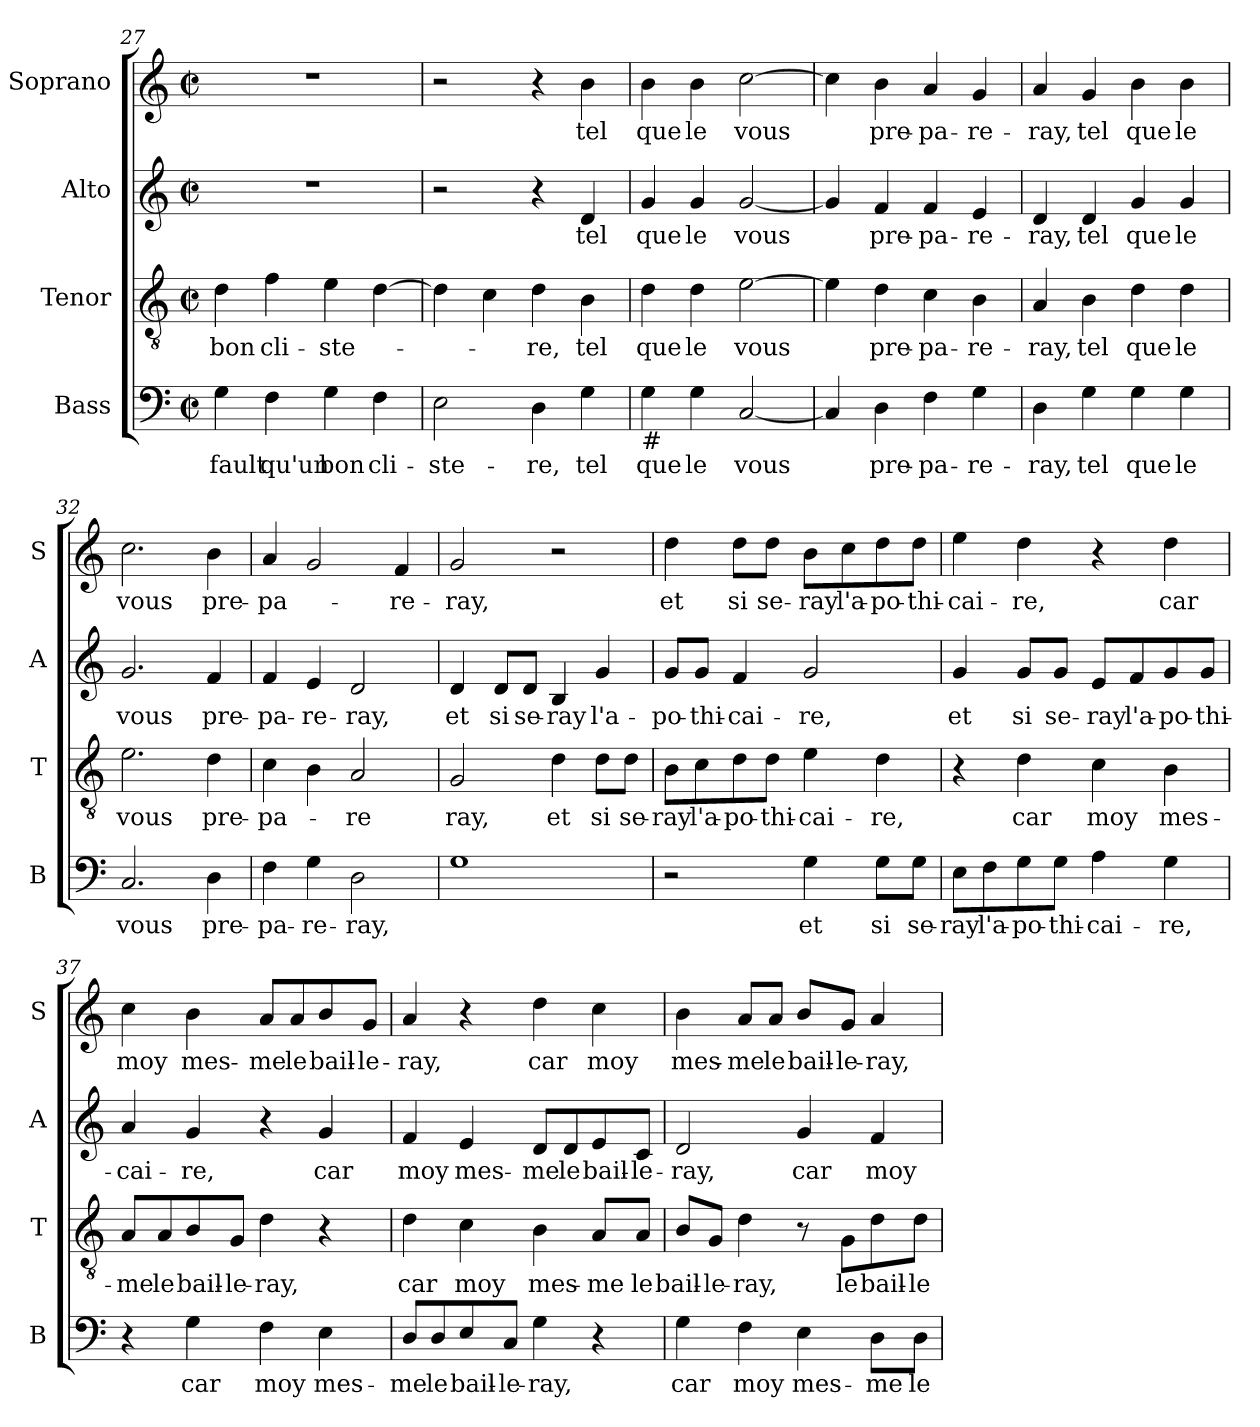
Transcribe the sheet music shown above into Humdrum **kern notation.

**kern	**text	**kern	**text	**kern	**text	**kern	**text
*part4	*part4	*part3	*part3	*part2	*part2	*part1	*part1
*staff4	*staff4	*staff3	*staff3	*staff2	*staff2	*staff1	*staff1
*I"Bass	*	*I"Tenor	*	*I"Alto	*	*I"Soprano	*
*I'B	*	*I'T	*	*I'A	*	*I'S	*
*clefF4	*	*clefGv2	*	*clefG2	*	*clefG2	*
*k[]	*	*k[]	*	*k[]	*	*k[]	*
*C:	*	*C:	*	*C:	*	*C:	*
*M2/2	*	*M2/2	*	*M2/2	*	*M2/2	*
*met(c|)	*	*met(c|)	*	*met(c|)	*	*met(c|)	*
=27	=27	=27	=27	=27	=27	=27	=27
!	!LO:LY:b	!	!LO:LY:b	!	!	!	!
4G\	fault	4d\	bon	1r	.	1r	.
!	!LO:LY:b	!	!LO:LY:b	!	!	!	!
4F\	qu'un	4f\	cli-	.	.	.	.
!	!LO:LY:b	!	!LO:LY:b	!	!	!	!
4G\	bon	4e\	-ste-	.	.	.	.
!	!LO:LY:b	!	!	!	!	!	!
4F\	cli-	[4d\	.	.	.	.	.
=28	=28	=28	=28	=28	=28	=28	=28
!	!LO:LY:b	!	!	!	!	!	!
2E\	-ste-	4d\]	.	2r	.	2r	.
.	.	4c\	.	.	.	.	.
!	!LO:LY:b	!	!LO:LY:b	!	!	!	!
4D\	-re,	4d\	-re,	4r	.	4r	.
!	!LO:LY:b	!	!LO:LY:b	!	!LO:LY:b	!	!LO:LY:b
4G\	tel	4B\	tel	4d/	tel	4b\	tel
=29	=29	=29	=29	=29	=29	=29	=29
!LO:TX:b:t=#	!	!	!	!	!	!	!
!	!LO:LY:b	!	!LO:LY:b	!	!LO:LY:b	!	!LO:LY:b
4G\	que	4d\	que	4g/	que	4b\	que
!	!LO:LY:b	!	!LO:LY:b	!	!LO:LY:b	!	!LO:LY:b
4G\	le	4d\	le	4g/	le	4b\	le
!	!LO:LY:b	!	!LO:LY:b	!	!LO:LY:b	!	!LO:LY:b
[2C/	vous	[2e\	vous	[2g/	vous	[2cc\	vous
=30	=30	=30	=30	=30	=30	=30	=30
4C/]	.	4e\]	.	4g/]	.	4cc\]	.
!	!LO:LY:b	!	!LO:LY:b	!	!LO:LY:b	!	!LO:LY:b
4D\	pre-	4d\	pre-	4f/	pre-	4b\	pre-
!	!LO:LY:b	!	!LO:LY:b	!	!LO:LY:b	!	!LO:LY:b
4F\	-pa-	4c\	-pa-	4f/	-pa-	4a/	-pa-
!	!LO:LY:b	!	!LO:LY:b	!	!LO:LY:b	!	!LO:LY:b
4G\	-re-	4B\	-re-	4e/	-re-	4g/	-re-
!!LO:LB:g=z
=31	=31	=31	=31	=31	=31	=31	=31
!	!LO:LY:b	!	!LO:LY:b	!	!LO:LY:b	!	!LO:LY:b
4D\	-ray,	4A/	-ray,	4d/	-ray,	4a/	-ray,
!	!LO:LY:b	!	!LO:LY:b	!	!LO:LY:b	!	!LO:LY:b
4G\	tel	4B\	tel	4d/	tel	4g/	tel
!	!LO:LY:b	!	!LO:LY:b	!	!LO:LY:b	!	!LO:LY:b
4G\	que	4d\	que	4g/	que	4b\	que
!	!LO:LY:b	!	!LO:LY:b	!	!LO:LY:b	!	!LO:LY:b
4G\	le	4d\	le	4g/	le	4b\	le
=32	=32	=32	=32	=32	=32	=32	=32
!	!LO:LY:b	!	!LO:LY:b	!	!LO:LY:b	!	!LO:LY:b
2.C/	vous	2.e\	vous	2.g/	vous	2.cc\	vous
!	!LO:LY:b	!	!LO:LY:b	!	!LO:LY:b	!	!LO:LY:b
4D\	pre-	4d\	pre-	4f/	pre-	4b\	pre-
=33	=33	=33	=33	=33	=33	=33	=33
!	!LO:LY:b	!	!LO:LY:b	!	!LO:LY:b	!	!LO:LY:b
4F\	-pa-	4c\	-pa-	4f/	-pa-	4a/	-pa-
!	!LO:LY:b	!	!	!	!LO:LY:b	!	!
4G\	-re-	4B\	.	4e/	-re-	2g/	.
!	!LO:LY:b	!	!LO:LY:b	!	!LO:LY:b	!	!
2D\	-ray,	2A/	-re	2d/	-ray,	.	.
!	!	!	!	!	!	!	!LO:LY:b
.	.	.	.	.	.	4f/	-re-
=34	=34	=34	=34	=34	=34	=34	=34
!	!	!	!LO:LY:b	!	!LO:LY:b	!	!LO:LY:b
1G	.	2G/	ray,	4d/	et	2g/	-ray,
!	!	!	!	!	!LO:LY:b	!	!
.	.	.	.	8d/L	si	.	.
!	!	!	!	!	!LO:LY:b	!	!
.	.	.	.	8d/J	se-	.	.
!	!	!	!LO:LY:b	!	!LO:LY:b	!	!
.	.	4d\	et	4B/	-ray	2r	.
!	!	!	!LO:LY:b	!	!LO:LY:b	!	!
.	.	8d\L	si	4g/	l'a-	.	.
!	!	!	!LO:LY:b	!	!	!	!
.	.	8d\J	se-	.	.	.	.
!!LO:LB:g=z
=35	=35	=35	=35	=35	=35	=35	=35
!	!	!	!LO:LY:b	!	!LO:LY:b	!	!LO:LY:b
2r	.	8B\L	-ray	8g/L	-po-	4dd\	et
!	!	!	!LO:LY:b	!	!LO:LY:b	!	!
.	.	8c\	l'a-	8g/J	-thi-	.	.
!	!	!	!LO:LY:b	!	!LO:LY:b	!	!LO:LY:b
.	.	8d\	-po-	4f/	-cai-	8dd\L	si
!	!	!	!LO:LY:b	!	!	!	!LO:LY:b
.	.	8d\J	-thi-	.	.	8dd\J	se-
!	!LO:LY:b	!	!LO:LY:b	!	!LO:LY:b	!	!LO:LY:b
4G\	et	4e\	-cai-	2g/	-re,	8b\L	-ray
!	!	!	!	!	!	!	!LO:LY:b
.	.	.	.	.	.	8cc\	l'a-
!	!LO:LY:b	!	!LO:LY:b	!	!	!	!LO:LY:b
8G\L	si	4d\	-re,	.	.	8dd\	-po-
!	!LO:LY:b	!	!	!	!	!	!LO:LY:b
8G\J	se-	.	.	.	.	8dd\J	-thi-
=36	=36	=36	=36	=36	=36	=36	=36
!	!LO:LY:b	!	!	!	!LO:LY:b	!	!LO:LY:b
8E\L	-ray	4r	.	4g/	et	4ee\	-cai-
!	!LO:LY:b	!	!	!	!	!	!
8F\	l'a-	.	.	.	.	.	.
!	!LO:LY:b	!	!LO:LY:b	!	!LO:LY:b	!	!LO:LY:b
8G\	-po-	4d\	car	8g/L	si	4dd\	-re,
!	!LO:LY:b	!	!	!	!LO:LY:b	!	!
8G\J	-thi-	.	.	8g/J	se-	.	.
!	!LO:LY:b	!	!LO:LY:b	!	!LO:LY:b	!	!
4A\	-cai-	4c\	moy	8e/L	-ray	4r	.
!	!	!	!	!	!LO:LY:b	!	!
.	.	.	.	8f/	l'a-	.	.
!	!LO:LY:b	!	!LO:LY:b	!	!LO:LY:b	!	!LO:LY:b
4G\	-re,	4B\	mes-	8g/	-po-	4dd\	car
!	!	!	!	!	!LO:LY:b	!	!
.	.	.	.	8g/J	-thi-	.	.
=37	=37	=37	=37	=37	=37	=37	=37
!	!	!	!LO:LY:b	!	!LO:LY:b	!	!LO:LY:b
4r	.	8A/L	-me	4a/	-cai-	4cc\	moy
!	!	!	!LO:LY:b	!	!	!	!
.	.	8A/	le	.	.	.	.
!	!LO:LY:b	!	!LO:LY:b	!	!LO:LY:b	!	!LO:LY:b
4G\	car	8B/	bail-	4g/	-re,	4b\	mes-
!	!	!	!LO:LY:b	!	!	!	!
.	.	8G/J	-le-	.	.	.	.
!	!LO:LY:b	!	!LO:LY:b	!	!	!	!LO:LY:b
4F\	moy	4d\	-ray,	4r	.	8a/L	-me
!	!	!	!	!	!	!	!LO:LY:b
.	.	.	.	.	.	8a/	le
!	!LO:LY:b	!	!	!	!LO:LY:b	!	!LO:LY:b
4E\	mes-	4r	.	4g/	car	8b/	bail-
!	!	!	!	!	!	!	!LO:LY:b
.	.	.	.	.	.	8g/J	-le-
=38	=38	=38	=38	=38	=38	=38	=38
!	!LO:LY:b	!	!LO:LY:b	!	!LO:LY:b	!	!LO:LY:b
8D/L	-me	4d\	car	4f/	moy	4a/	-ray,
!	!LO:LY:b	!	!	!	!	!	!
8D/	le	.	.	.	.	.	.
!	!LO:LY:b	!	!LO:LY:b	!	!LO:LY:b	!	!
8E/	bail-	4c\	moy	4e/	mes-	4r	.
!	!LO:LY:b	!	!	!	!	!	!
8C/J	-le-	.	.	.	.	.	.
!	!LO:LY:b	!	!LO:LY:b	!	!LO:LY:b	!	!LO:LY:b
4G\	-ray,	4B\	mes-	8d/L	-me	4dd\	car
!	!	!	!	!	!LO:LY:b	!	!
.	.	.	.	8d/	le	.	.
!	!	!	!LO:LY:b	!	!LO:LY:b	!	!LO:LY:b
4r	.	8A/L	-me	8e/	bail-	4cc\	moy
!	!	!	!LO:LY:b	!	!LO:LY:b	!	!
.	.	8A/J	le	8c/J	-le-	.	.
!!LO:PB:g=z
=39	=39	=39	=39	=39	=39	=39	=39
!	!LO:LY:b	!	!LO:LY:b	!	!LO:LY:b	!	!LO:LY:b
4G\	car	8B/L	bail-	2d/	-ray,	4b\	mes-
!	!	!	!LO:LY:b	!	!	!	!
.	.	8G/J	-le-	.	.	.	.
!	!LO:LY:b	!	!LO:LY:b	!	!	!	!LO:LY:b
4F\	moy	4d\	-ray,	.	.	8a/L	-me
!	!	!	!	!	!	!	!LO:LY:b
.	.	.	.	.	.	8a/J	le
!	!LO:LY:b	!	!	!	!LO:LY:b	!	!LO:LY:b
4E\	mes-	8r	.	4g/	car	8b/L	bail-
!	!	!	!LO:LY:b	!	!	!	!LO:LY:b
.	.	8G\L	le	.	.	8g/J	-le-
!	!LO:LY:b	!	!LO:LY:b	!	!LO:LY:b	!	!LO:LY:b
8D\L	-me	8d\	bail-	4f/	moy	4a/	-ray,
!	!LO:LY:b	!	!LO:LY:b	!	!	!	!
8D\J	le	8d\J	-le-	.	.	.	.
=	=	=	=	=	=	=	=
*-	*-	*-	*-	*-	*-	*-	*-
